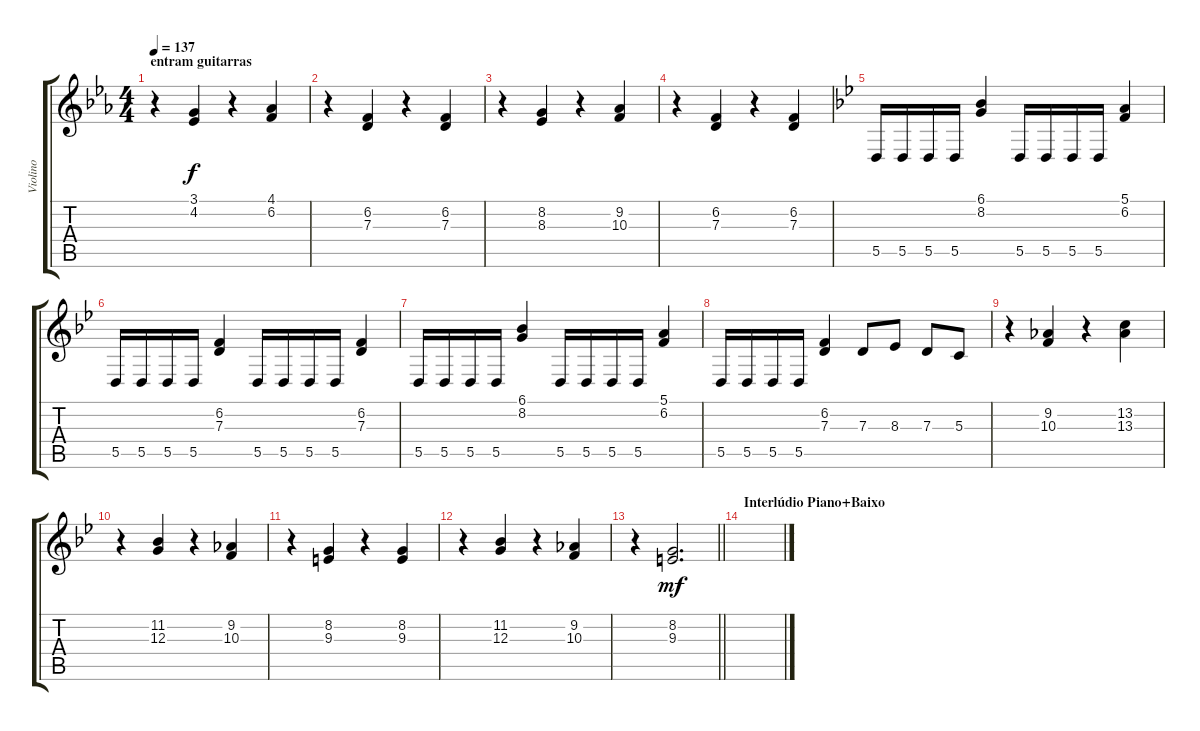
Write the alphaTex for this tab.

\track ("Violino" "Violino") {instrument violin}
\staff {score tabs}
\tuning (E4 B3 G3 D3 A2 E2) {hide}
\ts (4 4)
\section ("" "entram guitarras")
\tempo 137
\clef g2
\ks cminor
r.4{dy f} (3.1 4.2).4 r.4 (4.1 6.2).4 |
r.4 (6.2 7.3).4 r.4 (6.2 7.3).4 |
r.4 (8.2 8.3).4 r.4 (9.2 10.3).4 |
r.4 (6.2 7.3).4 r.4 (6.2 7.3).4 |
\ks gminor
5.5.16 5.5.16 5.5.16 5.5.16 (6.1 8.2).4 5.5.16 5.5.16 5.5.16 5.5.16 (5.1 6.2).4 |
5.5.16 5.5.16 5.5.16 5.5.16 (6.2 7.3).4 5.5.16 5.5.16 5.5.16 5.5.16 (6.2 7.3).4 |
5.5.16 5.5.16 5.5.16 5.5.16 (6.1 8.2).4 5.5.16 5.5.16 5.5.16 5.5.16 (5.1 6.2).4 |
5.5.16 5.5.16 5.5.16 5.5.16 (6.2 7.3).4 7.3.8 8.3.8 7.3.8 5.3.8 |
r.4 (9.2 10.3).4 r.4 (13.2 13.3).4 |
r.4 (11.2 12.3).4 r.4 (9.2 10.3).4 |
r.4 (8.2 9.3).4 r.4 (8.2 9.3).4 |
r.4 (11.2 12.3).4 r.4 (9.2 10.3).4 |
\barLineRight lightlight
r.4 (8.2 9.3).2{d dy mf} |
\section ("" "Interlúdio Piano+Baixo")
